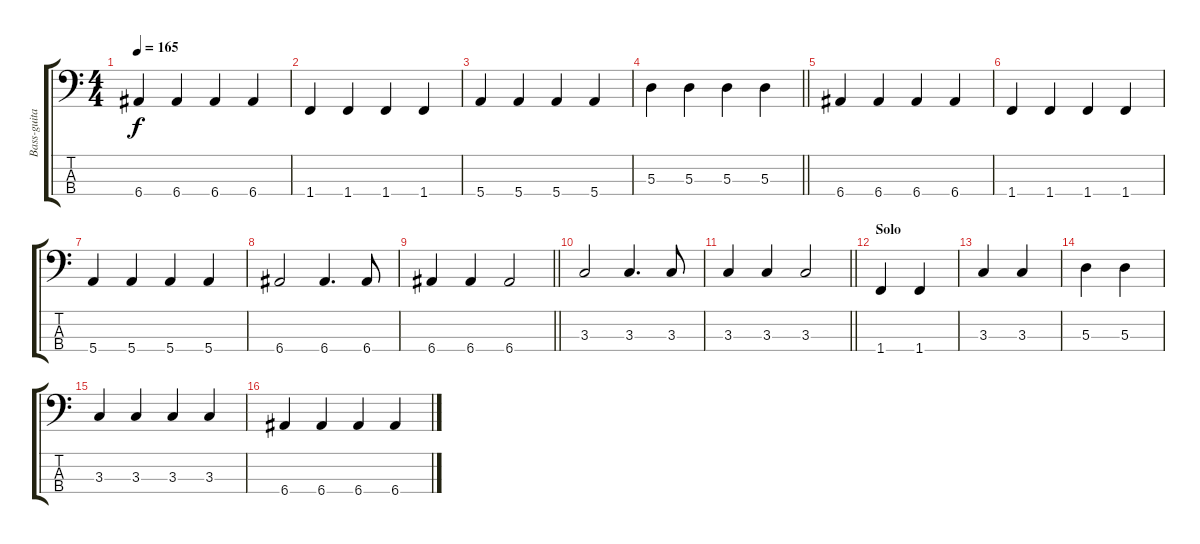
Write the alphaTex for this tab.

\track ("Bass-guitar" "Bass-guita") {instrument acousticbass}
\staff {score tabs}
\tuning (G2 D2 A1 E1) {hide}
\ts (4 4)
\tempo 165
\clef f4
\ks c
6.4.4{dy f} 6.4.4 6.4.4 6.4.4 |
1.4.4 1.4.4 1.4.4 1.4.4 |
5.4.4 5.4.4 5.4.4 5.4.4 |
\barLineRight lightlight
5.3.4 5.3.4 5.3.4 5.3.4 |
6.4.4 6.4.4 6.4.4 6.4.4 |
1.4.4 1.4.4 1.4.4 1.4.4 |
5.4.4 5.4.4 5.4.4 5.4.4 |
6.4.2 6.4.4{d} 6.4.8 |
\barLineRight lightlight
6.4.4 6.4.4 6.4.2 |
3.3.2 3.3.4{d} 3.3.8 |
\barLineRight lightlight
3.3.4 3.3.4 3.3.2 |
\section ("" "Solo")
1.4.4 1.4.4 |
3.3.4 3.3.4 |
5.3.4 5.3.4 |
3.3.4 3.3.4 3.3.4 3.3.4 |
6.4.4 6.4.4 6.4.4 6.4.4
